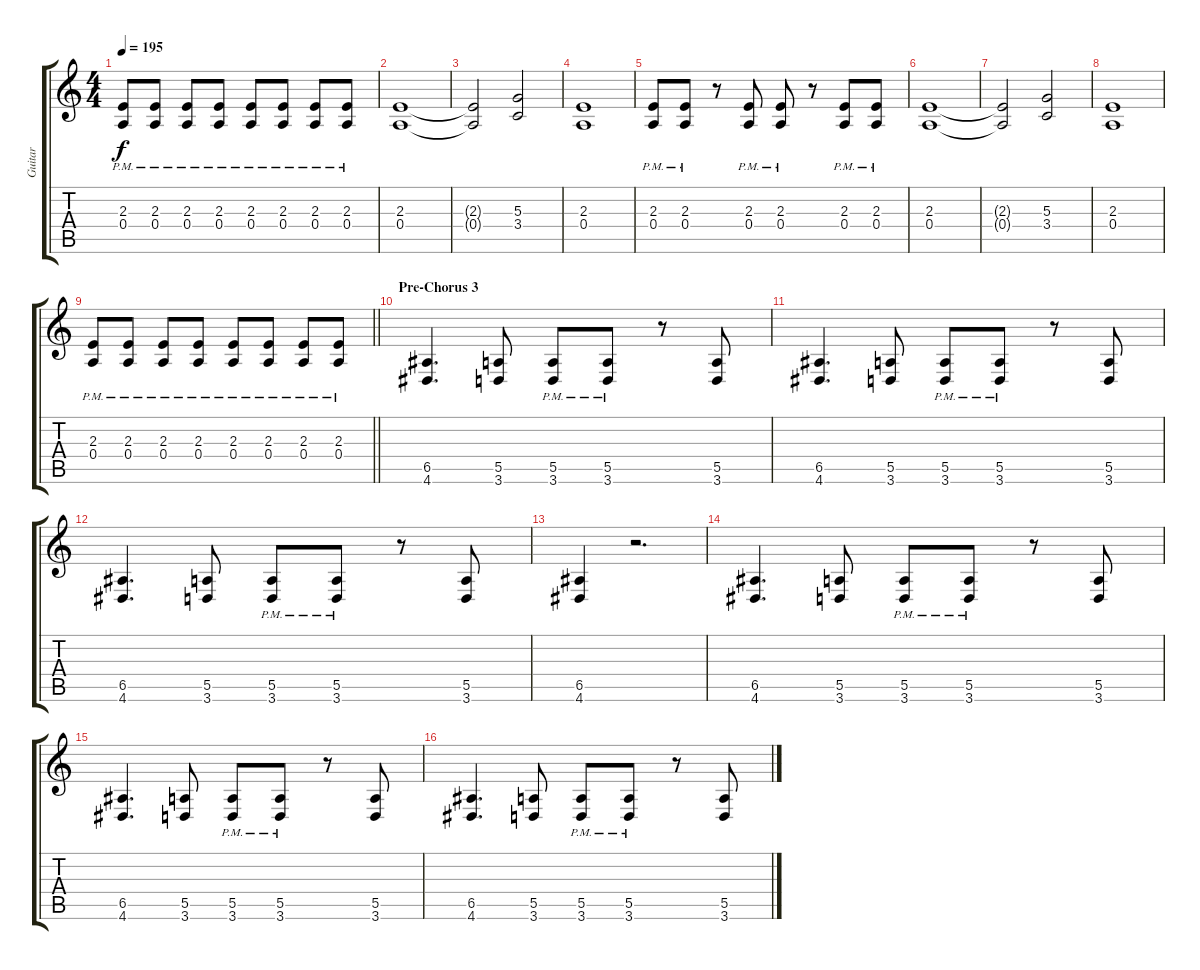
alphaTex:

\track ("Guitar" "Guitar") {instrument overdrivenguitar}
\staff {score tabs}
\tuning (B3 Gb3 D3 A2 E2 B1) {hide}
\ts (4 4)
\tempo 195
\clef g2
\ks c
(2.3{pm} 0.4{pm}).8{dy f} (2.3{pm} 0.4{pm}).8 (2.3{pm} 0.4{pm}).8 (2.3{pm} 0.4{pm}).8 (2.3{pm} 0.4{pm}).8 (2.3{pm} 0.4{pm}).8 (2.3{pm} 0.4{pm}).8 (2.3{pm} 0.4{pm}).8 |
(2.3 0.4).1 |
(2.3{t} 0.4{t}).2 (5.3 3.4).2 |
(2.3 0.4).1 |
(2.3{pm} 0.4{pm}).8 (2.3{pm} 0.4{pm}).8 r.8 (2.3{pm} 0.4{pm}).8 (2.3{pm} 0.4{pm}).8 r.8 (2.3{pm} 0.4{pm}).8 (2.3{pm} 0.4{pm}).8 |
(2.3 0.4).1 |
(2.3{t} 0.4{t}).2 (5.3 3.4).2 |
(2.3 0.4).1 |
\barLineRight lightlight
(2.3{pm} 0.4{pm}).8 (2.3{pm} 0.4{pm}).8 (2.3{pm} 0.4{pm}).8 (2.3{pm} 0.4{pm}).8 (2.3{pm} 0.4{pm}).8 (2.3{pm} 0.4{pm}).8 (2.3{pm} 0.4{pm}).8 (2.3{pm} 0.4{pm}).8 |
\section ("" "Pre-Chorus 3")
(6.5 4.6).4{d} (5.5 3.6).8 (5.5{pm} 3.6{pm}).8 (5.5{pm} 3.6{pm}).8 r.8 (5.5 3.6).8 |
(6.5 4.6).4{d} (5.5 3.6).8 (5.5{pm} 3.6{pm}).8 (5.5{pm} 3.6{pm}).8 r.8 (5.5 3.6).8 |
(6.5 4.6).4{d} (5.5 3.6).8 (5.5{pm} 3.6{pm}).8 (5.5{pm} 3.6{pm}).8 r.8 (5.5 3.6).8 |
(6.5 4.6).4 r.2{d} |
(6.5 4.6).4{d} (5.5 3.6).8 (5.5{pm} 3.6{pm}).8 (5.5{pm} 3.6{pm}).8 r.8 (5.5 3.6).8 |
(6.5 4.6).4{d} (5.5 3.6).8 (5.5{pm} 3.6{pm}).8 (5.5{pm} 3.6{pm}).8 r.8 (5.5 3.6).8 |
(6.5 4.6).4{d} (5.5 3.6).8 (5.5{pm} 3.6{pm}).8 (5.5{pm} 3.6{pm}).8 r.8 (5.5 3.6).8
